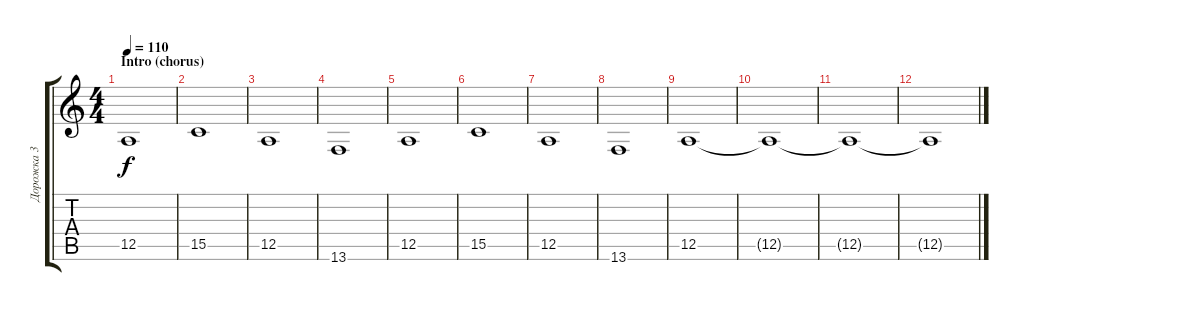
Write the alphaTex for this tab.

\track ("Дорожка 3" "Дорожка 3") {instrument stringensemble2}
\staff {score tabs}
\tuning (E4 B3 G3 D3 A2 E2) {hide}
\ts (4 4)
\section ("" "Intro (chorus)")
\tempo 110
\clef g2
\ks c
12.5.1{dy f instrument stringensemble2} |
15.5.1 |
12.5.1 |
13.6.1 |
12.5.1 |
15.5.1 |
12.5.1 |
13.6.1 |
12.5.1 |
12.5{t}.1 |
12.5{t}.1 |
12.5{t}.1
